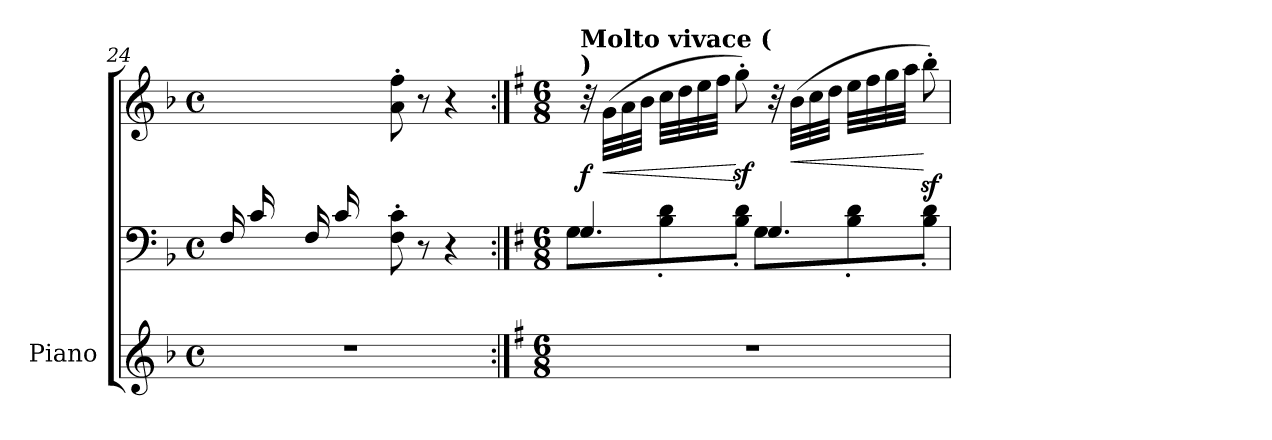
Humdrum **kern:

**kern	**kern	**kern	**dynam
*part1	*part1	*part1	*part1
*staff3	*staff2	*staff1	*staff1/2/3
*I"Piano	*	*	*
*I'Pno	*	*	*
*clefG2	*clefF4	*clefG2	*
*k[b-]	*k[b-]	*k[b-]	*
*M4/4	*M4/4	*M4/4	*
*met(c)	*met(c)	*met(c)	*
=24	=24	=24	=24
*	*^	*	*
1r	16F</LL	2ryy	8ryy	.
.	16c</	.	.	.
.	8ryy	.	16a\	.
.	.	.	16ff\JJ	.
.	16F/LL	.	8ryy	.
.	16c/	.	.	.
.	2ryy	.	16a\	.
.	.	.	16cc\JJ	.
.	.	8F\' 8c\'	8a\' 8ff\'	.
.	.	8r	8r	.
.	.	4r	4r	.
.	8ryy	.	.	.
!!LO:PB:g=z
=1:|!	=1:|!	=1:|!	=1:|!	=1:|!
*stria5	*	*	*	*
*k[f#]	*k[f#]	*	*k[f#]	*
*M6/8	*M6/8	*	*M6/8	*
*	*	*	*MM99	*
!	!	!	!LO:TX:a:B:t=Molto vivace (	!
!	!	!	!LO:TX:a:B:t=)	!
!	!LO:N:head=solid	!	!	!LO:DY:b
2.r	4.G/	8G\L	32r	f
!	!	!	!	!LO:HP:b
.	.	.	(>32g\LLL	<
.	.	.	32a\	.
.	.	.	32b\JJJ	.
.	.	8B\'> 8d\'>	32cc\LLL	.
.	.	.	32dd\	.
.	.	.	32ee\	.
.	.	.	32ff#\JJJ	.
.	.	8B\'> 8d\'>J	8ggz<'\)	[
!	!LO:N:head=solid	!	!	!
.	4.G/	8G\L	32r	.
!	!	!	!	!LO:HP:b
.	.	.	(>32b\LLL	<
.	.	.	32cc\	.
.	.	.	32dd\JJJ	.
.	.	8B\'> 8d\'>	32ee\LLL	.
.	.	.	32ff#\	.
.	.	.	32gg\	.
.	.	.	32aa\JJJ	.
.	.	8B\'> 8d\'>J	8bbz<'\)	[
*	*v	*v	*	*
=	=	=	=
*-	*-	*-	*-
